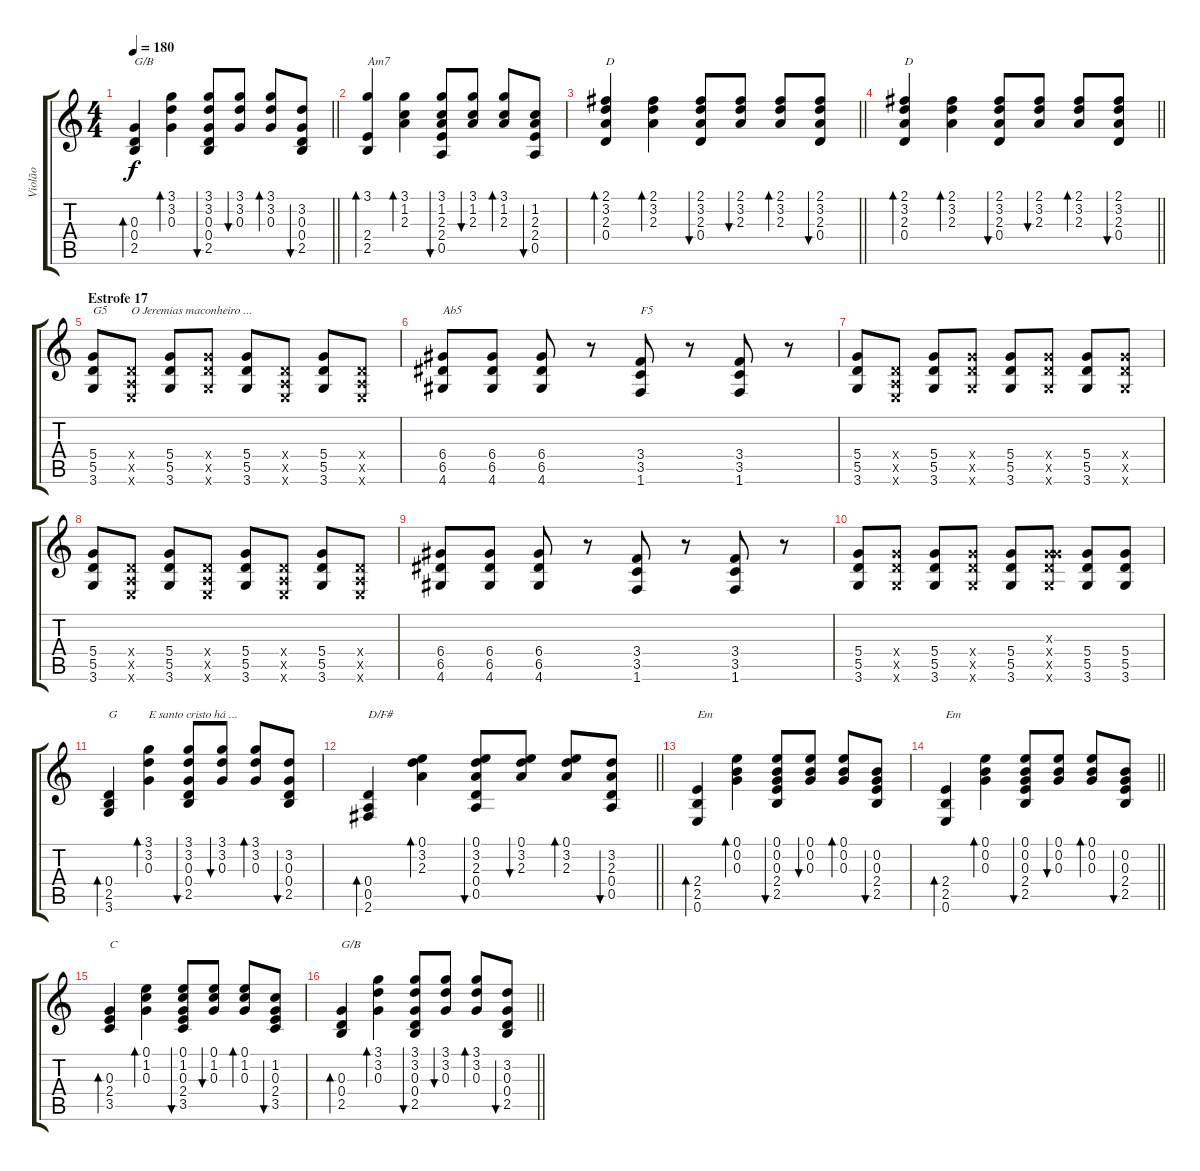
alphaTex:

\track ("Violão" "Violão") {instrument acousticguitarsteel}
\staff {score tabs}
\tuning (E4 B3 G3 D3 A2 E2) {hide}
\ts (4 4)
\tempo 180
\clef g2
\barLineRight lightlight
\ks c
(0.3 0.4 2.5).4{bd 60 txt "G/B" dy f} (3.1 3.2 0.3).4{bd 60} (3.1 3.2 0.3 0.4 2.5).8{bu 60} (3.1 3.2 0.3).8{bu 60} (3.1 3.2 0.3).8{bd 60} (3.2 0.3 0.4 2.5).8{bu 60} |
(3.1 2.4 2.5).4{bd 60 txt "Am7"} (3.1 1.2 2.3).4{bd 60} (3.1 1.2 2.3 2.4 0.5).8{bu 60} (3.1 1.2 2.3).8{bu 60} (3.1 1.2 2.3).8{bd 60} (1.2 2.3 2.4 0.5).8{bu 60} |
\barLineRight lightlight
(2.1 3.2 2.3 0.4).4{bd 60 txt "D"} (2.1 3.2 2.3).4{bd 60} (2.1 3.2 2.3 0.4).8{bu 60} (2.1 3.2 2.3).8{bu 60} (2.1 3.2 2.3).8{bd 60} (2.1 3.2 2.3 0.4).8{bu 60} |
\barLineRight lightlight
(2.1 3.2 2.3 0.4).4{bd 60 txt "D"} (2.1 3.2 2.3).4{bd 60} (2.1 3.2 2.3 0.4).8{bu 60} (2.1 3.2 2.3).8{bu 60} (2.1 3.2 2.3).8{bd 60} (2.1 3.2 2.3 0.4).8{bu 60} |
\section ("" "Estrofe 17")
(5.4 5.5 3.6).8{txt "G5"} (0.4{x} 0.5{x} 0.6{x}).8{txt "O Jeremias maconheiro ..."} (5.4 5.5 3.6).8 (5.4{x} 5.5{x} 3.6{x}).8 (5.4 5.5 3.6).8 (0.4{x} 0.5{x} 0.6{x}).8 (5.4 5.5 3.6).8 (0.4{x} 0.5{x} 0.6{x}).8 |
(6.4 6.5 4.6).8{txt "Ab5"} (6.4 6.5 4.6).8 (6.4 6.5 4.6).8 r.8 (3.4 3.5 1.6).8{txt "F5"} r.8 (3.4 3.5 1.6).8 r.8 |
(5.4 5.5 3.6).8 (0.4{x} 0.5{x} 0.6{x}).8 (5.4 5.5 3.6).8 (5.4{x} 5.5{x} 3.6{x}).8 (5.4 5.5 3.6).8 (5.4{x} 5.5{x} 3.6{x}).8 (5.4 5.5 3.6).8 (5.4{x} 5.5{x} 3.6{x}).8 |
(5.4 5.5 3.6).8 (0.4{x} 0.5{x} 0.6{x}).8 (5.4 5.5 3.6).8 (0.4{x} 0.5{x} 0.6{x}).8 (5.4 5.5 3.6).8 (0.4{x} 0.5{x} 0.6{x}).8 (5.4 5.5 3.6).8 (0.4{x} 0.5{x} 0.6{x}).8 |
(6.4 6.5 4.6).8 (6.4 6.5 4.6).8 (6.4 6.5 4.6).8 r.8 (3.4 3.5 1.6).8 r.8 (3.4 3.5 1.6).8 r.8 |
(5.4 5.5 3.6).8 (5.4{x} 5.5{x} 3.6{x}).8 (5.4 5.5 3.6).8 (5.4{x} 5.5{x} 3.6{x}).8 (5.4 5.5 3.6).8 (0.3{x} 5.4{x} 5.5{x} 3.6{x}).8 (5.4 5.5 3.6).8 (5.4 5.5 3.6).8 |
(0.4 2.5 3.6).4{bd 60 txt "G"} (3.1 3.2 0.3).4{bd 60 txt "E santo cristo há ..."} (3.1 3.2 0.3 0.4 2.5).8{bu 60} (3.1 3.2 0.3).8{bu 60} (3.1 3.2 0.3).8{bd 60} (3.2 0.3 0.4 2.5).8{bu 60} |
\barLineRight lightlight
(0.4 0.5 2.6).4{bd 60 txt "D/F#"} (0.1 3.2 2.3).4{bd 60} (0.1 3.2 2.3 0.4 0.5).8{bu 60} (0.1 3.2 2.3).8{bu 60} (0.1 3.2 2.3).8{bd 60} (3.2 2.3 0.4 0.5).8{bu 60} |
(2.4 2.5 0.6).4{bd 60 txt "Em"} (0.1 0.2 0.3).4{bd 60} (0.1 0.2 0.3 2.4 2.5).8{bu 60} (0.1 0.2 0.3).8{bu 60} (0.1 0.2 0.3).8{bd 60} (0.2 0.3 2.4 2.5).8{bu 60} |
\barLineRight lightlight
(2.4 2.5 0.6).4{bd 60 txt "Em"} (0.1 0.2 0.3).4{bd 60} (0.1 0.2 0.3 2.4 2.5).8{bu 60} (0.1 0.2 0.3).8{bu 60} (0.1 0.2 0.3).8{bd 60} (0.2 0.3 2.4 2.5).8{bu 60} |
(0.3 2.4 3.5).4{bd 60 txt "C"} (0.1 1.2 0.3).4{bd 60} (0.1 1.2 0.3 2.4 3.5).8{bu 60} (0.1 1.2 0.3).8{bu 60} (0.1 1.2 0.3).8{bd 60} (1.2 0.3 2.4 3.5).8{bu 60} |
\barLineRight lightlight
(0.3 0.4 2.5).4{bd 60 txt "G/B"} (3.1 3.2 0.3).4{bd 60} (3.1 3.2 0.3 0.4 2.5).8{bu 60} (3.1 3.2 0.3).8{bu 60} (3.1 3.2 0.3).8{bd 60} (3.2 0.3 0.4 2.5).8{bu 60}
